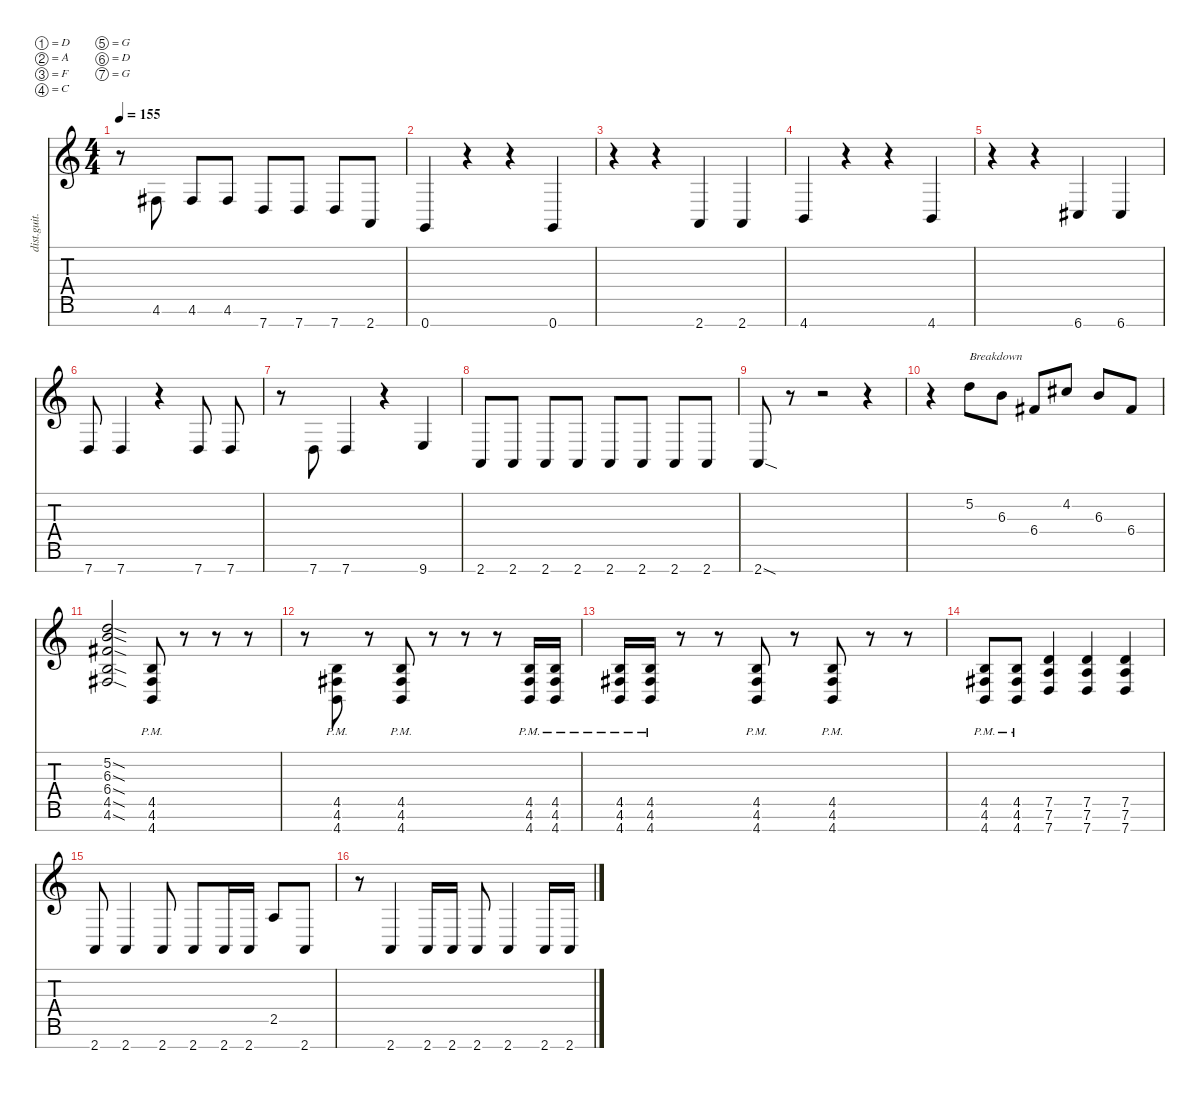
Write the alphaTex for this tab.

\defaultSystemsLayout 4
\hideDynamics
\bracketExtendMode nobrackets
\otherSystemsTrackNameOrientation horizontal
\track ("Distortion Guitar" "dist.guit.") {instrument distortionguitar}
\staff {score tabs}
\tuning (D4 A3 F3 C3 G2 D2 G1)
\ts (4 4)
\tempo 155
\clef g2
\ks c
r.8{dy mf beam Down} 4.6{acc #}.8{beam Up} 4.6{acc #}.8{beam Up} 4.6{acc #}.8{beam Up} 7.7.8{beam Up} 7.7.8{beam Up} 7.7.8{beam Up} 2.7.8{beam Up} |
0.7.4{beam Up} r.4{beam Up} r.4{beam Up} 0.7.4{beam Up} |
r.4{beam Down} r.4{beam Down} 2.7.4{beam Up} 2.7.4{beam Up} |
4.7.4{beam Up} r.4{beam Up} r.4{beam Up} 4.7.4{beam Up} |
r.4{beam Down} r.4{beam Down} 6.7{acc #}.4{beam Up} 6.7{acc #}.4{beam Up} |
7.7.8{beam Up} 7.7.4{beam Up} r.4{beam Up} 7.7.8{beam Up} 7.7.8{beam Up} |
r.8{beam Down} 7.7.8{beam Up} 7.7.4{beam Up} r.4{beam Up} 9.7.4{beam Up} |
2.7.8{beam Up} 2.7.8{beam Up} 2.7.8{beam Up} 2.7.8{beam Up} 2.7.8{beam Up} 2.7.8{beam Up} 2.7.8{beam Up} 2.7.8{beam Up} |
2.7{sod}.8{beam Up} r.8{beam Up} r.2{beam Up} r.4{beam Up} |
r.4{beam Down} 5.2.8{txt "Breakdown" beam Down} 6.3.8{beam Down} 6.4{acc #}.8{beam Up} 4.2{acc #}.8{beam Up} 6.3.8{beam Up} 6.4{acc #}.8{beam Up} |
(4.5{sod} 6.4{sod acc #} 6.3{sod} 5.2{sod} 4.6{sod acc #}).2{beam Up} (4.7{pm} 4.6{pm acc #} 4.5{pm}).8{beam Up} r.8{beam Up} r.8{beam Up} r.8{beam Up} |
r.8{beam Down} (4.7{pm} 4.6{pm acc #} 4.5{pm}).8{beam Up} r.8{beam Up} (4.7{pm} 4.5{pm} 4.6{pm acc #}).8{beam Up} r.8{beam Up} r.8{beam Up} r.8{beam Up} (4.7{pm} 4.6{pm acc #} 4.5{pm}).16{beam Up} (4.7{pm} 4.5{pm} 4.6{pm acc #}).16{beam Up} |
(4.7{pm} 4.6{pm acc #} 4.5{pm}).16{beam Up} (4.5{pm} 4.6{pm acc #} 4.7{pm}).16{beam Up} r.8{beam Up} r.8{beam Up} (4.7{pm} 4.6{pm acc #} 4.5{pm}).8{beam Up} r.8{beam Up} (4.7{pm} 4.5{pm} 4.6{pm acc #}).8{beam Up} r.8{beam Up} r.8{beam Up} |
(4.7{pm} 4.6{pm acc #} 4.5{pm}).8{beam Up} (4.7{pm} 4.5{pm} 4.6{pm acc #}).8{beam Up} (7.7 7.6 7.5).4{beam Up} (7.7 7.5 7.6).4{beam Up} (7.7 7.6 7.5).4{beam Up} |
2.7.8{beam Up} 2.7.4{beam Up} 2.7.8{beam Up} 2.7.8{beam Up} 2.7.16{beam Up} 2.7.16{beam Up} 2.5.8{beam Up} 2.7.8{beam Up} |
r.8{beam Down} 2.7.4{beam Up} 2.7.16{beam Up} 2.7.16{beam Up} 2.7.8{beam Up} 2.7.4{beam Up} 2.7.16{beam Up} 2.7.16{beam Up}
